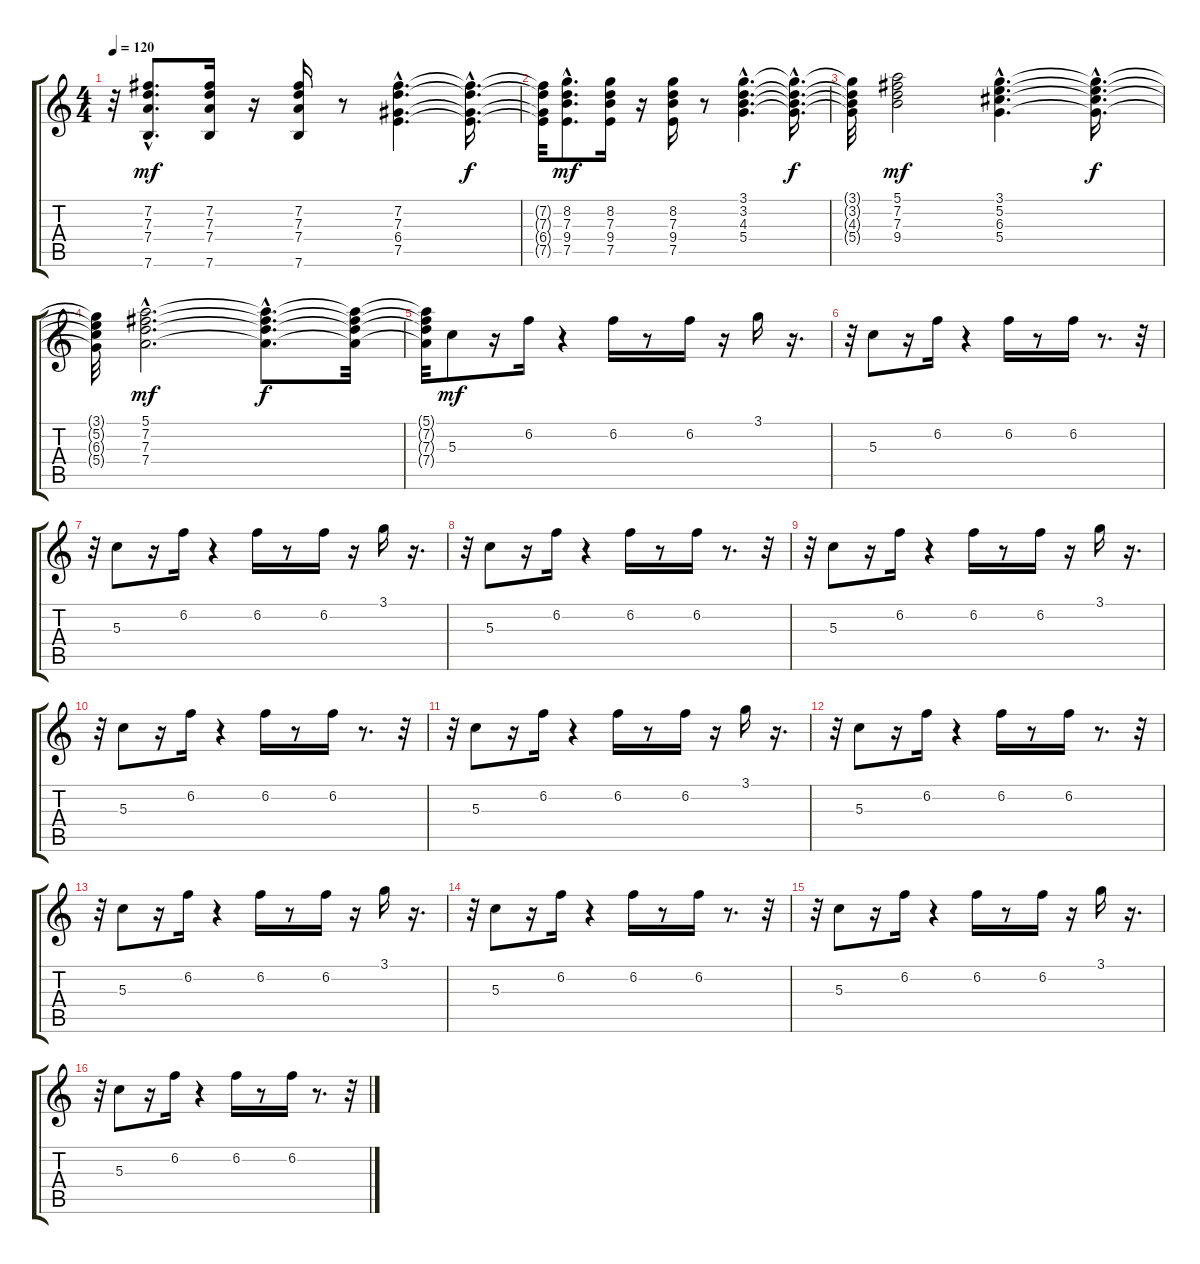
\track "" {instrument electricguitarjazz}
\staff {score tabs}
\tuning (E4 B3 G3 D3 A2 E2) {hide}
\ts (4 4)
\tempo 120
\clef g2
\ks c
r.32{dy mf} (7.2{hac} 7.3{hac} 7.4{hac} 7.6{hac}).8{d} (7.2 7.3 7.4 7.6).16 r.16 (7.2 7.3 7.4 7.6).16 r.8 (7.2{hac} 7.3{hac} 6.4{hac} 7.5{hac}).4{d} (7.2{hac t} 7.3{hac t} 6.4{hac t} 7.5{hac t}).16{d dy f} |
(7.2{t} 7.3{t} 6.4{t} 7.5{t}).32 (8.2{hac} 7.3{hac} 9.4{hac} 7.5{hac}).8{d dy mf} (8.2 7.3 9.4 7.5).16 r.16 (8.2 7.3 9.4 7.5).16 r.8 (3.1{hac} 3.2{hac} 4.3{hac} 5.4{hac}).4{d} (3.1{hac t} 3.2{hac t} 4.3{hac t} 5.4{hac t}).16{d dy f} |
(3.1{t} 3.2{t} 4.3{t} 5.4{t}).32 (5.1 7.2 7.3 9.4).2{dy mf} (3.1{hac} 5.2{hac} 6.3{hac} 5.4{hac}).4{d} (3.1{hac t} 5.2{hac t} 6.3{hac t} 5.4{hac t}).16{d dy f} |
(3.1{t} 5.2{t} 6.3{t} 5.4{t}).32 (5.1{hac} 7.2{hac} 7.3{hac} 7.4{hac}).2{d dy mf} (5.1{hac t} 7.2{hac t} 7.3{hac t} 7.4{hac t}).8{d dy f} (5.1{t} 7.2{t} 7.3{t} 7.4{t}).32 |
(5.1{t} 7.2{t} 7.3{t} 7.4{t}).32 5.3.8{dy mf} r.16 6.2.16 r.4 6.2.16 r.8 6.2.16 r.16 3.1.16 r.16{d} |
r.32 5.3.8 r.16 6.2.16 r.4 6.2.16 r.8 6.2.16 r.8{d} r.32 |
r.32 5.3.8 r.16 6.2.16 r.4 6.2.16 r.8 6.2.16 r.16 3.1.16 r.16{d} |
r.32 5.3.8 r.16 6.2.16 r.4 6.2.16 r.8 6.2.16 r.8{d} r.32 |
r.32 5.3.8 r.16 6.2.16 r.4 6.2.16 r.8 6.2.16 r.16 3.1.16 r.16{d} |
r.32 5.3.8 r.16 6.2.16 r.4 6.2.16 r.8 6.2.16 r.8{d} r.32 |
r.32 5.3.8 r.16 6.2.16 r.4 6.2.16 r.8 6.2.16 r.16 3.1.16 r.16{d} |
r.32 5.3.8 r.16 6.2.16 r.4 6.2.16 r.8 6.2.16 r.8{d} r.32 |
r.32 5.3.8 r.16 6.2.16 r.4 6.2.16 r.8 6.2.16 r.16 3.1.16 r.16{d} |
r.32 5.3.8 r.16 6.2.16 r.4 6.2.16 r.8 6.2.16 r.8{d} r.32 |
r.32 5.3.8 r.16 6.2.16 r.4 6.2.16 r.8 6.2.16 r.16 3.1.16 r.16{d} |
r.32 5.3.8 r.16 6.2.16 r.4 6.2.16 r.8 6.2.16 r.8{d} r.32
